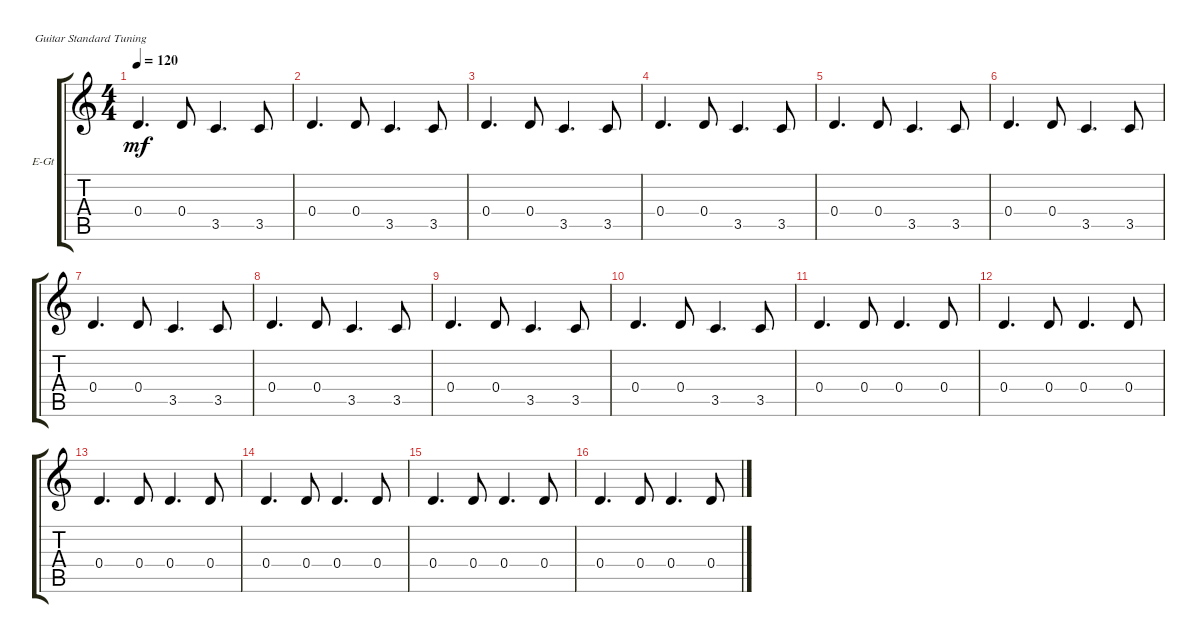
\defaultSystemsLayout 4
\bracketExtendMode groupsimilarinstruments
\firstSystemTrackNameOrientation horizontal
\otherSystemsTrackNameOrientation horizontal
\track ("Фиолетовый 2" "E-Gt") {solo instrument electricguitarclean}
\staff {score tabs}
\tuning (E4 B3 G3 D3 A2 E2)
\ts (4 4)
\tempo 120
\clef g2
\ks c
0.4.4{d dy mf} 0.4.8 3.5.4{d} 3.5.8 |
0.4.4{d} 0.4.8 3.5.4{d} 3.5.8 |
0.4.4{d} 0.4.8 3.5.4{d} 3.5.8 |
0.4.4{d} 0.4.8 3.5.4{d} 3.5.8 |
0.4.4{d} 0.4.8 3.5.4{d} 3.5.8 |
0.4.4{d} 0.4.8 3.5.4{d} 3.5.8 |
0.4.4{d} 0.4.8 3.5.4{d} 3.5.8 |
0.4.4{d} 0.4.8 3.5.4{d} 3.5.8 |
0.4.4{d} 0.4.8 3.5.4{d} 3.5.8 |
0.4.4{d} 0.4.8 3.5.4{d} 3.5.8 |
0.4.4{d} 0.4.8 0.4.4{d} 0.4.8 |
0.4.4{d} 0.4.8 0.4.4{d} 0.4.8 |
0.4.4{d} 0.4.8 0.4.4{d} 0.4.8 |
0.4.4{d} 0.4.8 0.4.4{d} 0.4.8 |
0.4.4{d} 0.4.8 0.4.4{d} 0.4.8 |
0.4.4{d} 0.4.8 0.4.4{d} 0.4.8
